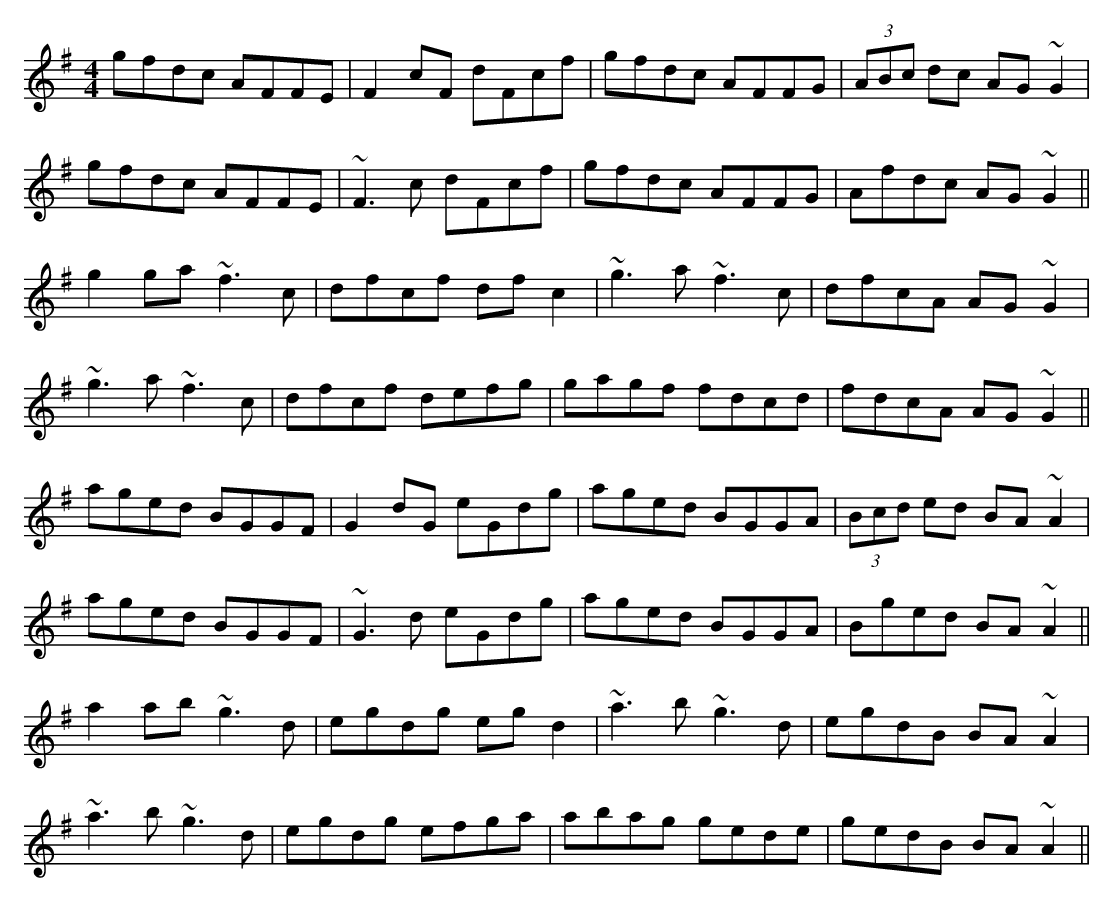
X:1
M:4/4
K:Ador
gfdc AFFE|F2cF dFcf|gfdc AFFG|(3ABc dc AG~G2|
gfdc AFFE|~F3c dFcf|gfdc AFFG|Afdc AG~G2||
g2ga ~f3c|dfcf dfc2|~g3a ~f3c|dfcA AG~G2|
~g3a ~f3c|dfcf defg|gagf fdcd|fdcA AG~G2||
aged BGGF|G2dG eGdg|aged BGGA|(3Bcd ed BA~A2|
aged BGGF|~G3d eGdg|aged BGGA|Bged BA~A2||
a2ab ~g3d|egdg egd2|~a3b ~g3d|egdB BA~A2|
~a3b ~g3d|egdg efga|abag gede|gedB BA~A2||
